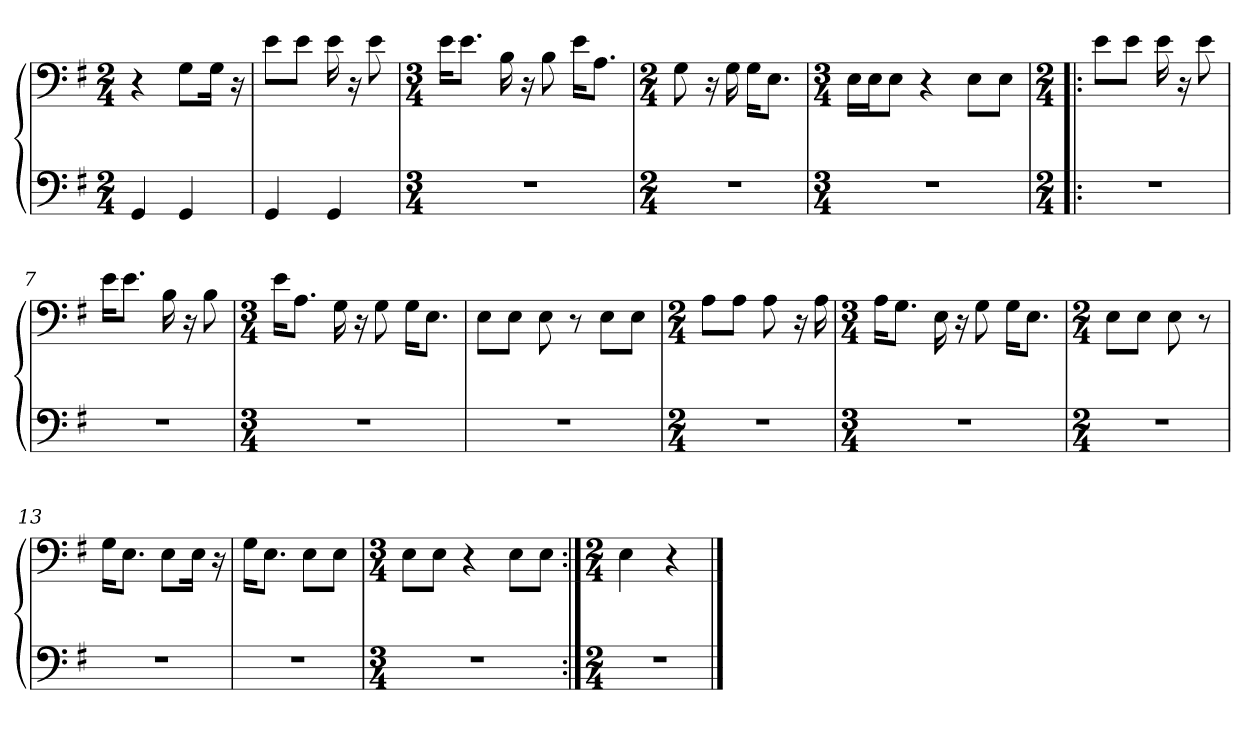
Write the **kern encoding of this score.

**kern	**kern
*part1	*part1
*staff2	*staff1
*clefF4	*clefF4
*k[f#]	*k[f#]
*M2/4	*M2/4
=1	=1
4GG/	4r
4GG/	8G\L
.	16G\Jk
.	16r
=2	=2
4GG/	8e\L
.	8e\J
4GG/	16e\
.	16r
.	8e\
=3	=3
*M3/4	*M3/4
2.r	16e\KL
.	8.e\J
.	16B\
.	16r
.	8B\
.	16e\KL
.	8.A\J
=4	=4
*M2/4	*M2/4
2r	8G\
.	16r
.	16G\
.	16G\KL
.	8.E\J
=5	=5
*M3/4	*M3/4
2.r	16E\LL
.	16E\J
.	8E\J
.	4r
.	8E\L
.	8E\J
=6!|:	=6!|:
*M2/4	*M2/4
2r	8e\L
.	8e\J
.	16e\
.	16r
.	8e\
=7	=7
2r	16e\KL
.	8.e\J
.	16B\
.	16r
.	8B\
=8	=8
*M3/4	*M3/4
2.r	16e\KL
.	8.A\J
.	16G\
.	16r
.	8G\
.	16G\KL
.	8.E\J
=9	=9
2.r	8E\L
.	8E\J
.	8E\
.	8r
.	8E\L
.	8E\J
=10	=10
*M2/4	*M2/4
2r	8A\L
.	8A\J
.	8A\
.	16r
.	16A\
=11	=11
*M3/4	*M3/4
2.r	16A\KL
.	8.G\J
.	16E\
.	16r
.	8G\
.	16G\KL
.	8.E\J
=12	=12
*M2/4	*M2/4
2r	8E\L
.	8E\J
.	8E\
.	8r
=13	=13
2r	16G\KL
.	8.E\J
.	8E\L
.	16E\Jk
.	16r
=14	=14
2r	16G\KL
.	8.E\J
.	8E\L
.	8E\J
=15	=15
*M3/4	*M3/4
2.r	8E\L
.	8E\J
.	4r
.	8E\L
.	8E\J
=16:|!	=16:|!
*M2/4	*M2/4
2r	4E\
.	4r
==	==
*-	*-
